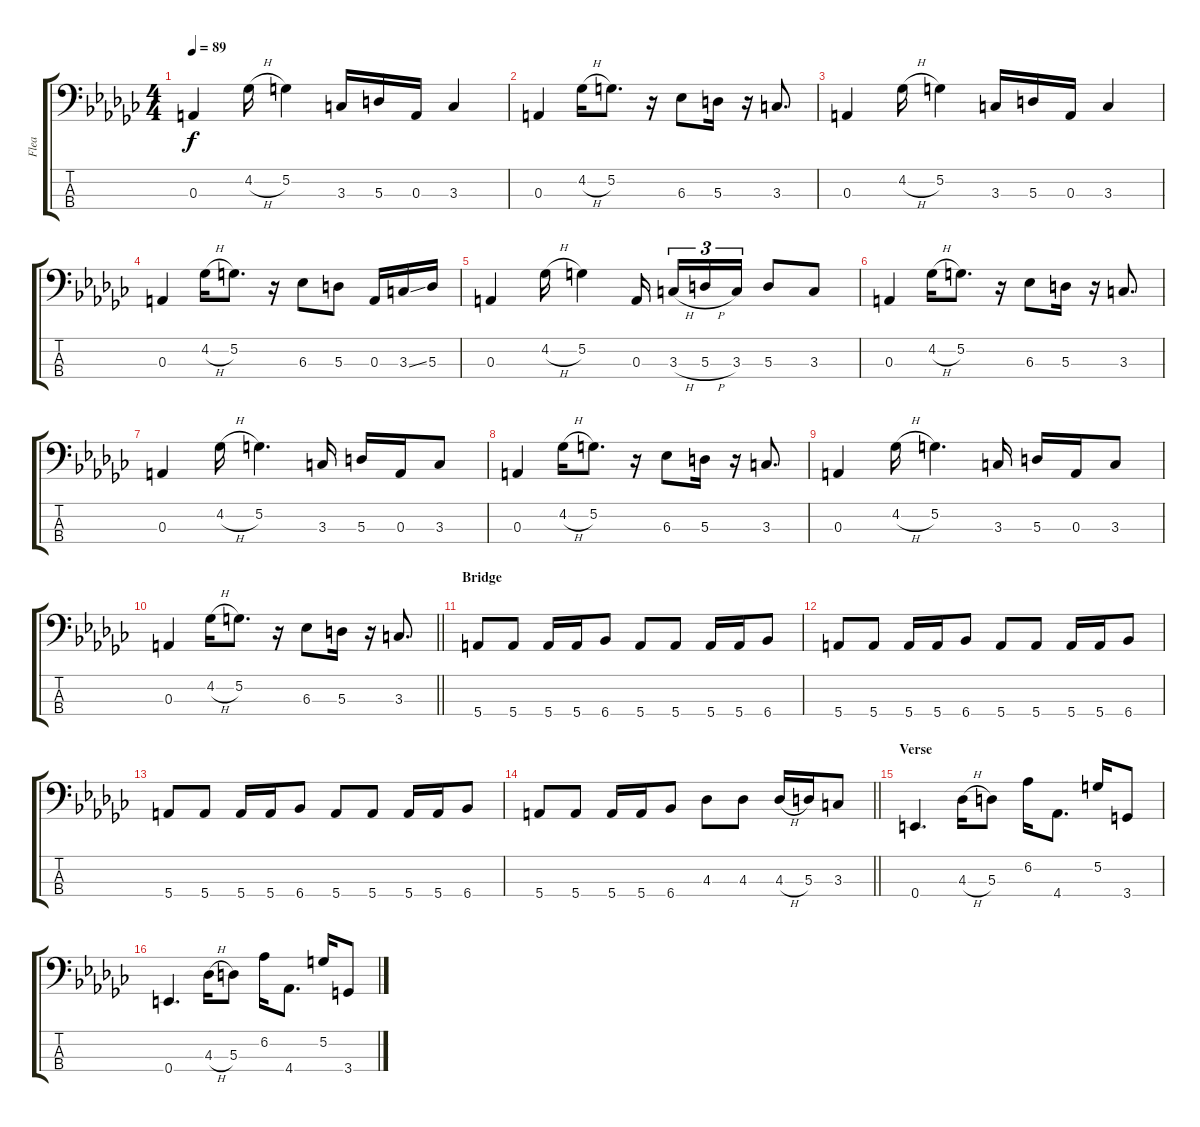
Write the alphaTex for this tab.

\track ("Flea" "Flea") {instrument electricbassfinger}
\staff {score tabs}
\tuning (G2 D2 A1 E1) {hide}
\ts (4 4)
\tempo 89
\clef f4
\ks gb
0.3.4{dy f} 4.2{h}.16 5.2.4 3.3.16 5.3.16 0.3.16 3.3.4 |
0.3.4 4.2{h}.16 5.2.8{d} r.16 6.3.8 5.3.16 r.16 3.3.8{d} |
0.3.4 4.2{h}.16 5.2.4 3.3.16 5.3.16 0.3.16 3.3.4 |
0.3.4 4.2{h}.16 5.2.8{d} r.16 6.3.8 5.3.8 0.3.16 3.3{ss}.16 5.3.16 |
0.3.4 4.2{h}.16 5.2.4 0.3.16 3.3{h}.16{tu (3 2)} 5.3{h}.16{tu (3 2)} 3.3.16{tu (3 2)} 5.3.8 3.3.8 |
0.3.4 4.2{h}.16 5.2.8{d} r.16 6.3.8 5.3.16 r.16 3.3.8{d} |
0.3.4 4.2{h}.16 5.2.4{d} 3.3.16 5.3.16 0.3.16 3.3.8 |
0.3.4 4.2{h}.16 5.2.8{d} r.16 6.3.8 5.3.16 r.16 3.3.8{d} |
0.3.4 4.2{h}.16 5.2.4{d} 3.3.16 5.3.16 0.3.16 3.3.8 |
\barLineRight lightlight
0.3.4 4.2{h}.16 5.2.8{d} r.16 6.3.8 5.3.16 r.16 3.3.8{d} |
\section ("" "Bridge")
5.4.8 5.4.8 5.4.16 5.4.16 6.4.8 5.4.8 5.4.8 5.4.16 5.4.16 6.4.8 |
5.4.8 5.4.8 5.4.16 5.4.16 6.4.8 5.4.8 5.4.8 5.4.16 5.4.16 6.4.8 |
5.4.8 5.4.8 5.4.16 5.4.16 6.4.8 5.4.8 5.4.8 5.4.16 5.4.16 6.4.8 |
\barLineRight lightlight
5.4.8 5.4.8 5.4.16 5.4.16 6.4.8 4.3.8 4.3.8 4.3{h}.16 5.3.16 3.3.8 |
\section ("" "Verse")
0.4.4{d} 4.3{h}.16 5.3.8 6.2.16 4.4.8{d} 5.2.16 3.4.8 |
0.4.4{d} 4.3{h}.16 5.3.8 6.2.16 4.4.8{d} 5.2.16 3.4.8
